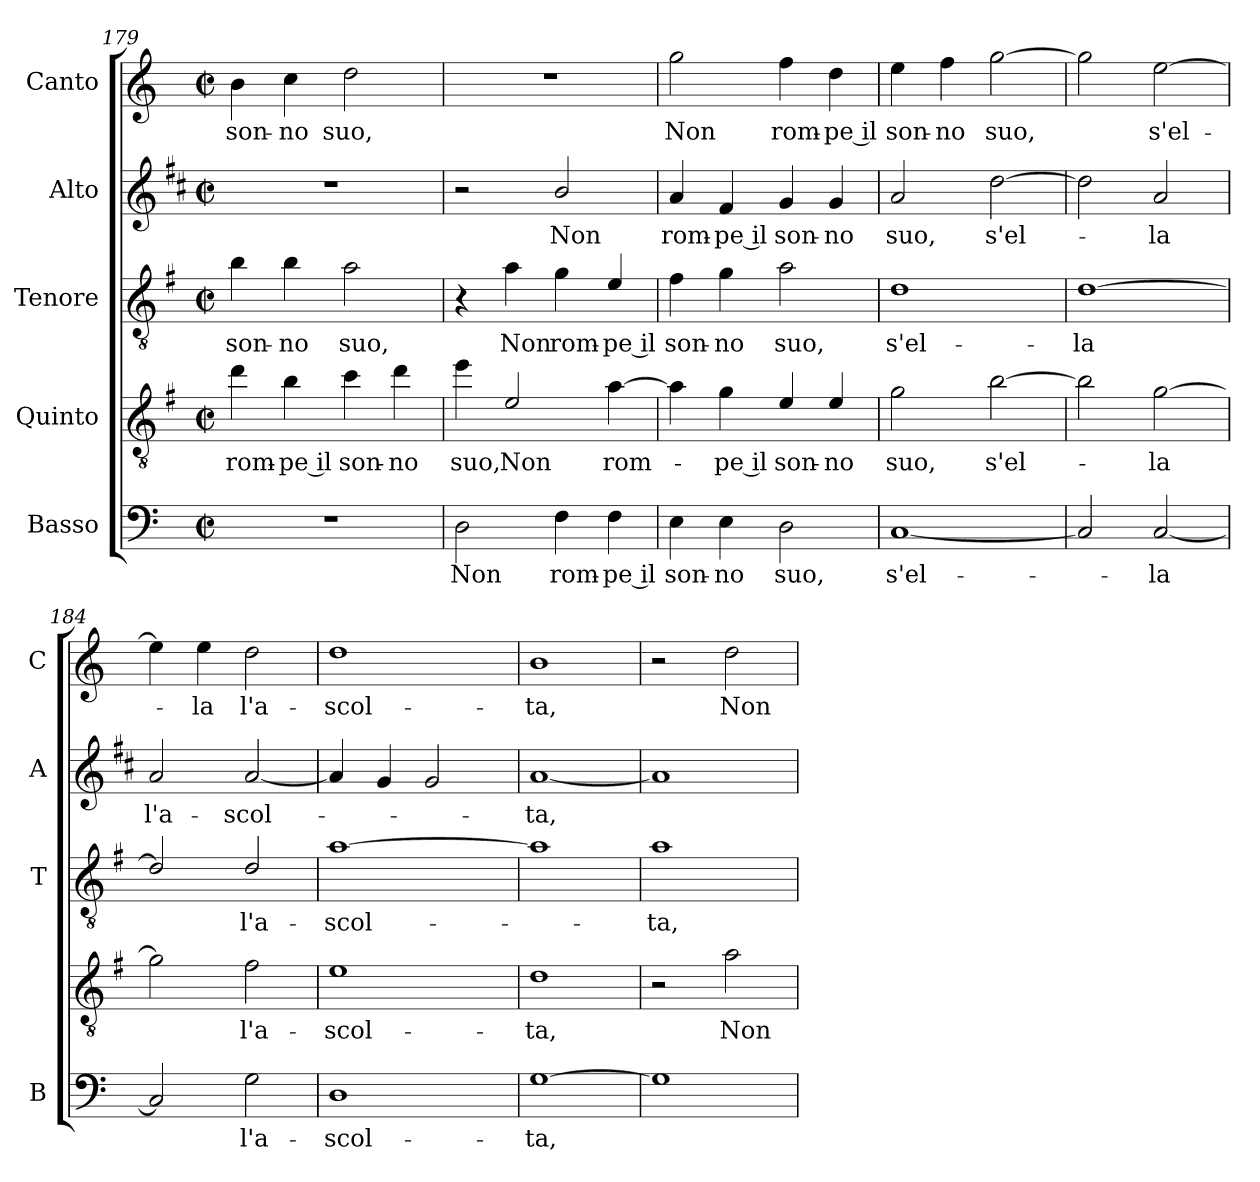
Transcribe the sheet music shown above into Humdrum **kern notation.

**kern	**text	**kern	**text	**kern	**text	**kern	**text	**kern	**text
*part5	*part5	*part4	*part4	*part3	*part3	*part2	*part2	*part1	*part1
*staff5	*staff5	*staff4	*staff4	*staff3	*staff3	*staff2	*staff2	*staff1	*staff1
*I"Basso	*	*I"Quinto	*	*I"Tenore	*	*I"Alto	*	*I"Canto	*
*I'B	*	*	*	*I'T	*	*I'A	*	*I'C	*
*clefF4	*	*clefGv2	*	*clefGv2	*	*clefG2	*	*clefG2	*
*	*	*ITrd4c7	*	*ITrd4c7	*	*ITrd1c2	*	*	*
*k[]	*	*k[]	*	*k[]	*	*k[]	*	*k[]	*
*C:	*	*C:	*	*C:	*	*C:	*	*C:	*
*M2/2	*	*M2/2	*	*M2/2	*	*M2/2	*	*M2/2	*
*met(c|)	*	*met(c|)	*	*met(c|)	*	*met(c|)	*	*met(c|)	*
=179	=179	=179	=179	=179	=179	=179	=179	=179	=179
!	!	!	!LO:LY:b	!	!	!	!	!	!
!	!	!	!	!	!LO:LY:b	!	!	!	!
!	!	!	!	!	!	!	!	!	!LO:LY:b
1r	.	4g\	rom-	4e\	son-	1r	.	4b\	son-
!	!	!	!LO:LY:b	!	!	!	!	!	!
!	!	!	!	!	!LO:LY:b	!	!	!	!
!	!	!	!	!	!	!	!	!	!LO:LY:b
.	.	4e\	-pe il	4e\	-no	.	.	4cc\	-no
!	!	!	!LO:LY:b	!	!	!	!	!	!
!	!	!	!	!	!LO:LY:b	!	!	!	!
!	!	!	!	!	!	!	!	!	!LO:LY:b
.	.	4f\	son-	2d\	suo,	.	.	2dd\	suo,
!	!	!	!LO:LY:b	!	!	!	!	!	!
.	.	4g\	-no	.	.	.	.	.	.
!!LO:LB:g=z
=180	=180	=180	=180	=180	=180	=180	=180	=180	=180
!	!LO:LY:b	!	!	!	!	!	!	!	!
!	!	!	!LO:LY:b	!	!	!	!	!	!
2D\	Non	4a\	suo,	4r	.	2r	.	1r	.
!	!	!	!LO:LY:b	!	!	!	!	!	!
!	!	!	!	!	!LO:LY:b	!	!	!	!
.	.	2A/	Non	4d\	Non	.	.	.	.
!	!LO:LY:b	!	!	!	!	!	!	!	!
!	!	!	!	!	!LO:LY:b	!	!	!	!
!	!	!	!	!	!	!	!LO:LY:b	!	!
4F\	rom-	.	.	4c\	rom-	2a/	Non	.	.
!	!LO:LY:b	!	!	!	!	!	!	!	!
!	!	!	!LO:LY:b	!	!	!	!	!	!
!	!	!	!	!	!LO:LY:b	!	!	!	!
4F\	-pe il	[4d\	rom-	4A/	-pe il	.	.	.	.
=181	=181	=181	=181	=181	=181	=181	=181	=181	=181
!	!LO:LY:b	!	!	!	!	!	!	!	!
!	!	!	!	!	!LO:LY:b	!	!	!	!
!	!	!	!	!	!	!	!LO:LY:b	!	!
!	!	!	!	!	!	!	!	!	!LO:LY:b
4E\	son-	4d\]	.	4B\	son-	4g/	rom-	2gg\	Non
!	!LO:LY:b	!	!	!	!	!	!	!	!
!	!	!	!LO:LY:b	!	!	!	!	!	!
!	!	!	!	!	!LO:LY:b	!	!	!	!
!	!	!	!	!	!	!	!LO:LY:b	!	!
4E\	-no	4c\	-pe il	4c\	-no	4e/	-pe il	.	.
!	!LO:LY:b	!	!	!	!	!	!	!	!
!	!	!	!LO:LY:b	!	!	!	!	!	!
!	!	!	!	!	!LO:LY:b	!	!	!	!
!	!	!	!	!	!	!	!LO:LY:b	!	!
!	!	!	!	!	!	!	!	!	!LO:LY:b
2D\	suo,	4A/	son-	2d\	suo,	4f/	son-	4ff\	rom-
!	!	!	!LO:LY:b	!	!	!	!	!	!
!	!	!	!	!	!	!	!LO:LY:b	!	!
!	!	!	!	!	!	!	!	!	!LO:LY:b
.	.	4A/	-no	.	.	4f/	-no	4dd\	-pe il
=182	=182	=182	=182	=182	=182	=182	=182	=182	=182
!	!LO:LY:b	!	!	!	!	!	!	!	!
!	!	!	!LO:LY:b	!	!	!	!	!	!
!	!	!	!	!	!LO:LY:b	!	!	!	!
!	!	!	!	!	!	!	!LO:LY:b	!	!
!	!	!	!	!	!	!	!	!	!LO:LY:b
[1C	s'el-	2c\	suo,	1G	s'el-	2g/	suo,	4ee\	son-
!	!	!	!	!	!	!	!	!	!LO:LY:b
.	.	.	.	.	.	.	.	4ff\	-no
!	!	!	!LO:LY:b	!	!	!	!	!	!
!	!	!	!	!	!	!	!LO:LY:b	!	!
!	!	!	!	!	!	!	!	!	!LO:LY:b
.	.	[2e\	s'el-	.	.	[2cc\	s'el-	[2gg\	suo,
=183	=183	=183	=183	=183	=183	=183	=183	=183	=183
!	!	!	!	!	!LO:LY:b	!	!	!	!
2C/]	.	2e\]	.	[1G	-la	2cc\]	.	2gg\]	.
!	!LO:LY:b	!	!	!	!	!	!	!	!
!	!	!	!LO:LY:b	!	!	!	!	!	!
!	!	!	!	!	!	!	!LO:LY:b	!	!
!	!	!	!	!	!	!	!	!	!LO:LY:b
[2C/	-la	[2c\	-la	.	.	2g/	-la	[2ee\	s'el-
=184	=184	=184	=184	=184	=184	=184	=184	=184	=184
!	!	!	!	!	!	!	!LO:LY:b	!	!
2C/]	.	2c\]	.	2G/]	.	2g/	l'a-	4ee\]	.
!	!	!	!	!	!	!	!	!	!LO:LY:b
.	.	.	.	.	.	.	.	4ee\	-la
!	!LO:LY:b	!	!	!	!	!	!	!	!
!	!	!	!LO:LY:b	!	!	!	!	!	!
!	!	!	!	!	!LO:LY:b	!	!	!	!
!	!	!	!	!	!	!	!LO:LY:b	!	!
!	!	!	!	!	!	!	!	!	!LO:LY:b
2G\	l'a-	2B\	l'a-	2G/	l'a-	[2g/	-scol-	2dd\	l'a-
=185	=185	=185	=185	=185	=185	=185	=185	=185	=185
!	!LO:LY:b	!	!	!	!	!	!	!	!
!	!	!	!LO:LY:b	!	!	!	!	!	!
!	!	!	!	!	!LO:LY:b	!	!	!	!
!	!	!	!	!	!	!	!	!	!LO:LY:b
1D	-scol-	1A	-scol-	[1d	-scol-	4g/]	.	1dd	-scol-
.	.	.	.	.	.	4f/	.	.	.
.	.	.	.	.	.	2f/	.	.	.
=186	=186	=186	=186	=186	=186	=186	=186	=186	=186
!	!LO:LY:b	!	!	!	!	!	!	!	!
!	!	!	!LO:LY:b	!	!	!	!	!	!
!	!	!	!	!	!	!	!LO:LY:b	!	!
!	!	!	!	!	!	!	!	!	!LO:LY:b
[1G	-ta,	1G	-ta,	1d]	.	[1g	-ta,	1b	-ta,
=187	=187	=187	=187	=187	=187	=187	=187	=187	=187
!	!	!	!	!	!LO:LY:b	!	!	!	!
1G]	.	2r	.	1d	-ta,	1g]	.	2r	.
!	!	!	!LO:LY:b	!	!	!	!	!	!
!	!	!	!	!	!	!	!	!	!LO:LY:b
.	.	2d\	Non	.	.	.	.	2dd\	Non
=	=	=	=	=	=	=	=	=	=
*-	*-	*-	*-	*-	*-	*-	*-	*-	*-
